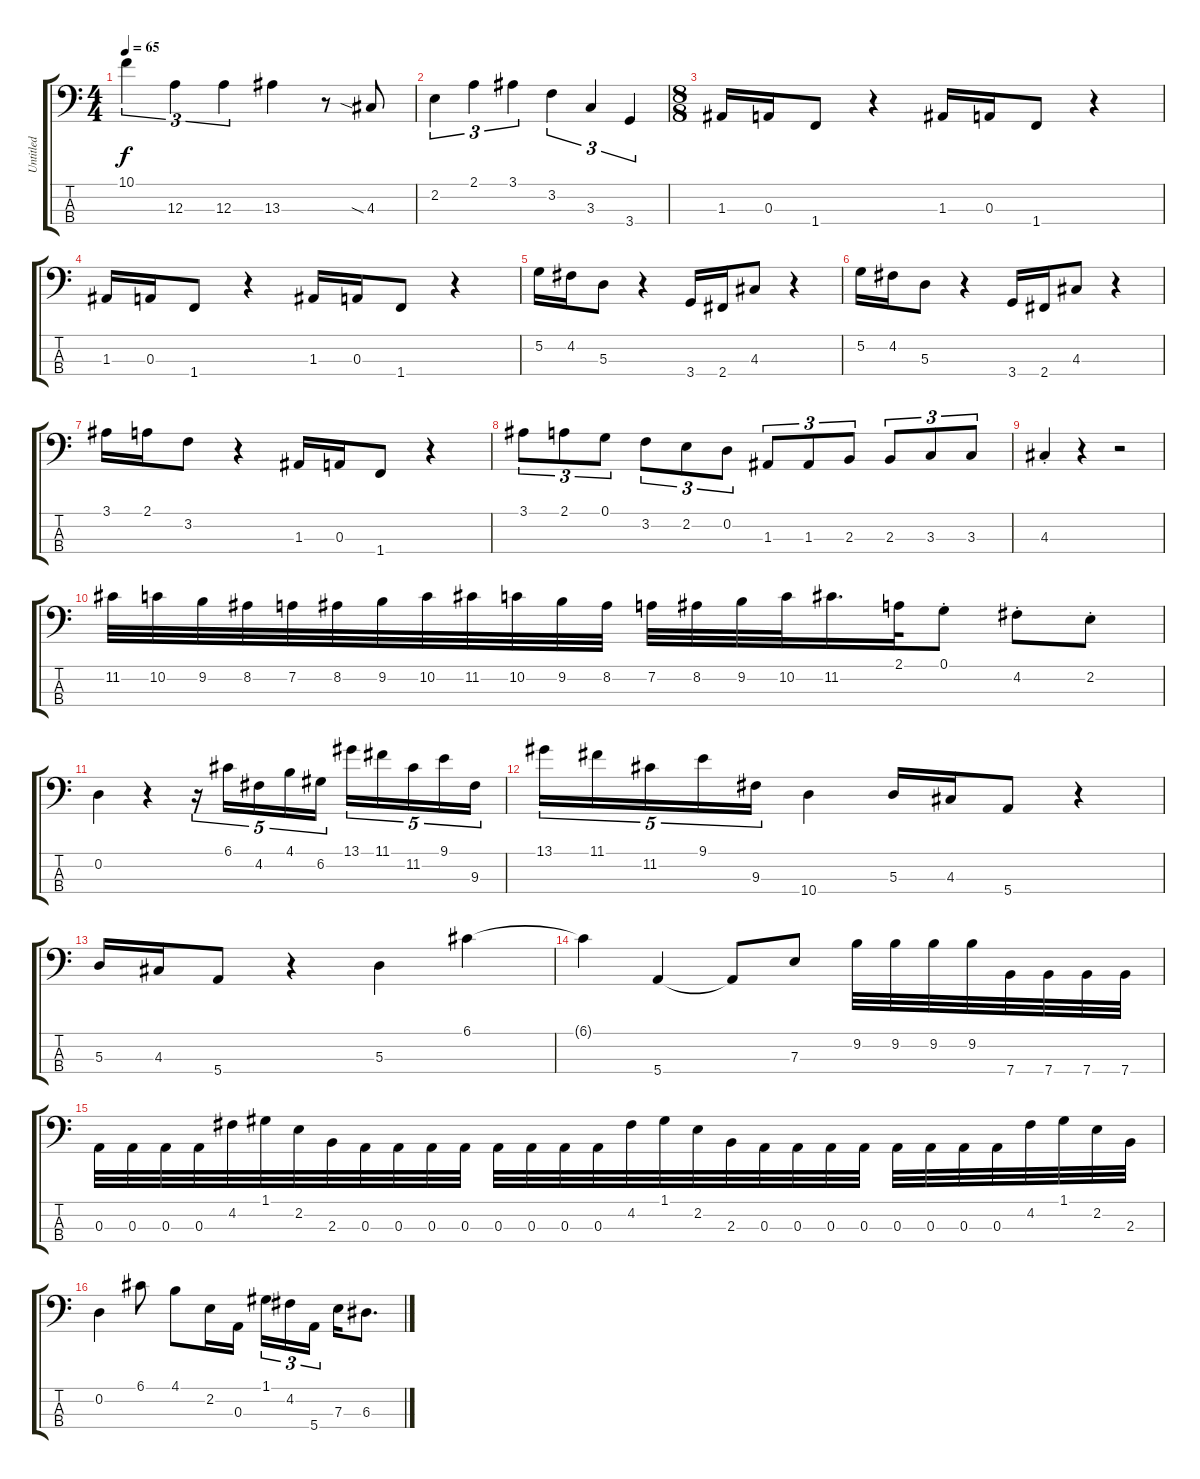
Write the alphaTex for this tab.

\track ("Untitled" "Untitled") {instrument fretlessbass}
\staff {score tabs}
\tuning (G2 D2 A1 E1) {hide}
\ts (4 4)
\tempo 65
\clef f4
\ks c
10.1.4{tu (3 2) dy f} 12.3.4{tu (3 2)} 12.3.4{tu (3 2)} 13.3.4 r.8 4.3{sia}.8 |
2.2.4{tu (3 2)} 2.1.4{tu (3 2)} 3.1.4{tu (3 2)} 3.2.4{tu (3 2)} 3.3.4{tu (3 2)} 3.4.4{tu (3 2)} |
\ts (8 8)
1.3.16 0.3.16 1.4.8 r.4 1.3.16 0.3.16 1.4.8 r.4 |
1.3.16 0.3.16 1.4.8 r.4 1.3.16 0.3.16 1.4.8 r.4 |
5.2.16 4.2.16 5.3.8 r.4 3.4.16 2.4.16 4.3.8 r.4 |
5.2.16 4.2.16 5.3.8 r.4 3.4.16 2.4.16 4.3.8 r.4 |
3.1.16 2.1.16 3.2.8 r.4 1.3.16 0.3.16 1.4.8 r.4 |
3.1.8{tu (3 2)} 2.1.8{tu (3 2)} 0.1.8{tu (3 2)} 3.2.8{tu (3 2)} 2.2.8{tu (3 2)} 0.2.8{tu (3 2)} 1.3.8{tu (3 2)} 1.3.8{tu (3 2)} 2.3.8{tu (3 2)} 2.3.8{tu (3 2)} 3.3.8{tu (3 2)} 3.3.8{tu (3 2)} |
4.3{st}.4 r.4 r.2 |
11.2.32 10.2.32 9.2.32 8.2.32 7.2.32 8.2.32 9.2.32 10.2.32 11.2.32 10.2.32 9.2.32 8.2.32 7.2.32 8.2.32 9.2.32 10.2.32 11.2.16{d} 2.1.32 0.1{st}.8 4.2{st}.8 2.2{st}.8 |
0.2.4 r.4 r.16{tu (5 4)} 6.1.16{tu (5 4)} 4.2.16{tu (5 4)} 4.1.16{tu (5 4)} 6.2.16{tu (5 4)} 13.1.16{tu (5 4)} 11.1.16{tu (5 4)} 11.2.16{tu (5 4)} 9.1.16{tu (5 4)} 9.3.16{tu (5 4)} |
13.1.16{tu (5 4)} 11.1.16{tu (5 4)} 11.2.16{tu (5 4)} 9.1.16{tu (5 4)} 9.3.16{tu (5 4)} 10.4.4 5.3.16 4.3.16 5.4.8 r.4 |
5.3.16 4.3.16 5.4.8 r.4 5.3.4 6.1.4 |
6.1{t}.4 5.4.4 5.4{t}.8 7.3.8 9.2.32 9.2.32 9.2.32 9.2.32 7.4.32 7.4.32 7.4.32 7.4.32 |
0.3.32 0.3.32 0.3.32 0.3.32 4.2.32 1.1.32 2.2.32 2.3.32 0.3.32 0.3.32 0.3.32 0.3.32 0.3.32 0.3.32 0.3.32 0.3.32 4.2.32 1.1.32 2.2.32 2.3.32 0.3.32 0.3.32 0.3.32 0.3.32 0.3.32 0.3.32 0.3.32 0.3.32 4.2.32 1.1.32 2.2.32 2.3.32 |
0.2.4 6.1.8 4.1.8 2.2.16 0.3.16 1.1.16{tu (3 2)} 4.2.16{tu (3 2)} 5.4.16{tu (3 2)} 7.3.16 6.3.8{d}
